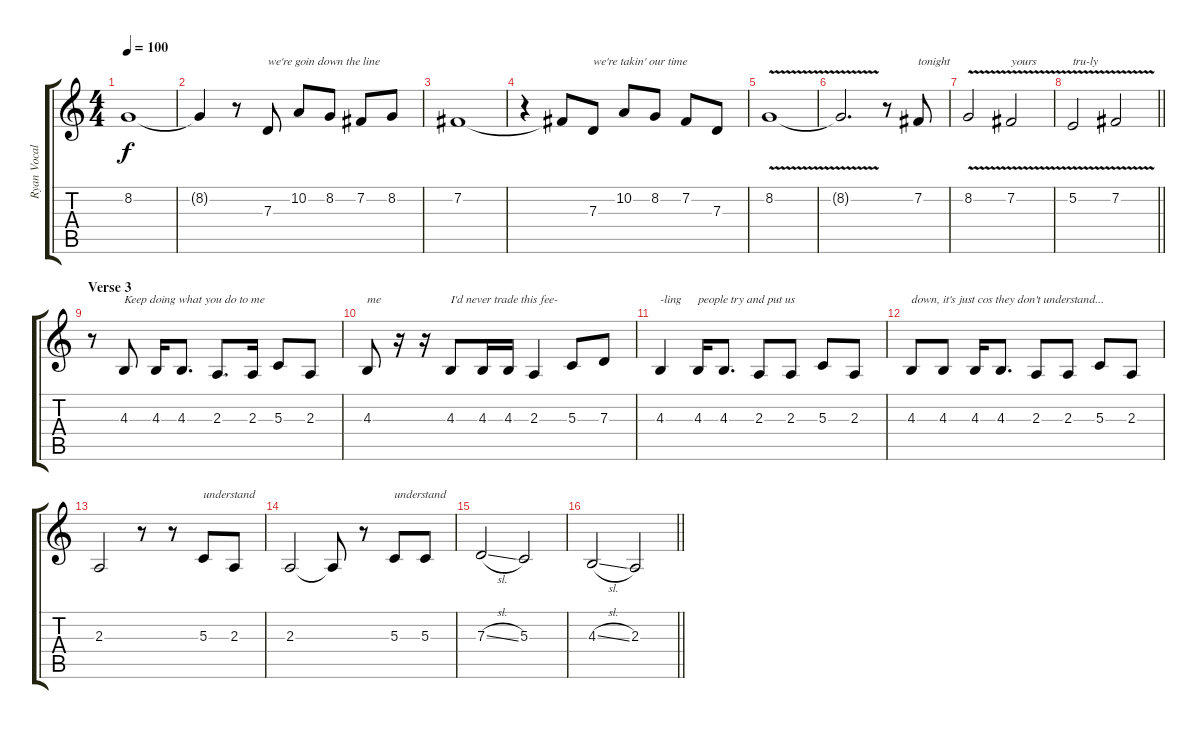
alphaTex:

\track ("Ryan Vocals" "Ryan Vocal") {instrument lead2sawtooth}
\staff {score tabs}
\tuning (E4 B3 G3 D3 A2 E2) {hide}
\ts (4 4)
\tempo 100
\clef g2
\ks c
8.2.1{dy f} |
8.2{t}.4 r.8 7.3.8{txt "we're goin down the line"} 10.2.8 8.2.8 7.2.8 8.2.8 |
7.2.1 |
r.4 7.2{t}.8 7.3.8{txt "we're takin' our time"} 10.2.8 8.2.8 7.2.8 7.3.8 |
8.2{v}.1 |
8.2{t}.2{d} r.8 7.2.8{txt "tonight"} |
8.2{v}.2 7.2{v}.2{txt "yours"} |
\barLineRight lightlight
5.2{v}.2{txt "tru-ly"} 7.2{v}.2 |
\section ("" "Verse 3")
r.8 4.3.8{txt "Keep doing what you do to me"} 4.3.16 4.3.8{d} 2.3.8{d} 2.3.16 5.3.8 2.3.8 |
4.3.8{txt "me"} r.16 r.16 4.3.8{txt "I'd never trade this fee-"} 4.3.16 4.3.16 2.3.4 5.3.8 7.3.8 |
4.3.4{txt "-ling"} 4.3.16{txt "people try and put us"} 4.3.8{d} 2.3.8 2.3.8 5.3.8 2.3.8 |
4.3.8{txt "down, it's just cos they don't understand..."} 4.3.8 4.3.16 4.3.8{d} 2.3.8 2.3.8 5.3.8 2.3.8 |
2.3.2 r.8 r.8 5.3.8{txt "understand"} 2.3.8 |
2.3.2 2.3{t}.8 r.8 5.3.8{txt "understand"} 5.3.8 |
7.3{sl}.2 5.3.2 |
\barLineRight lightlight
4.3{sl}.2 2.3.2
